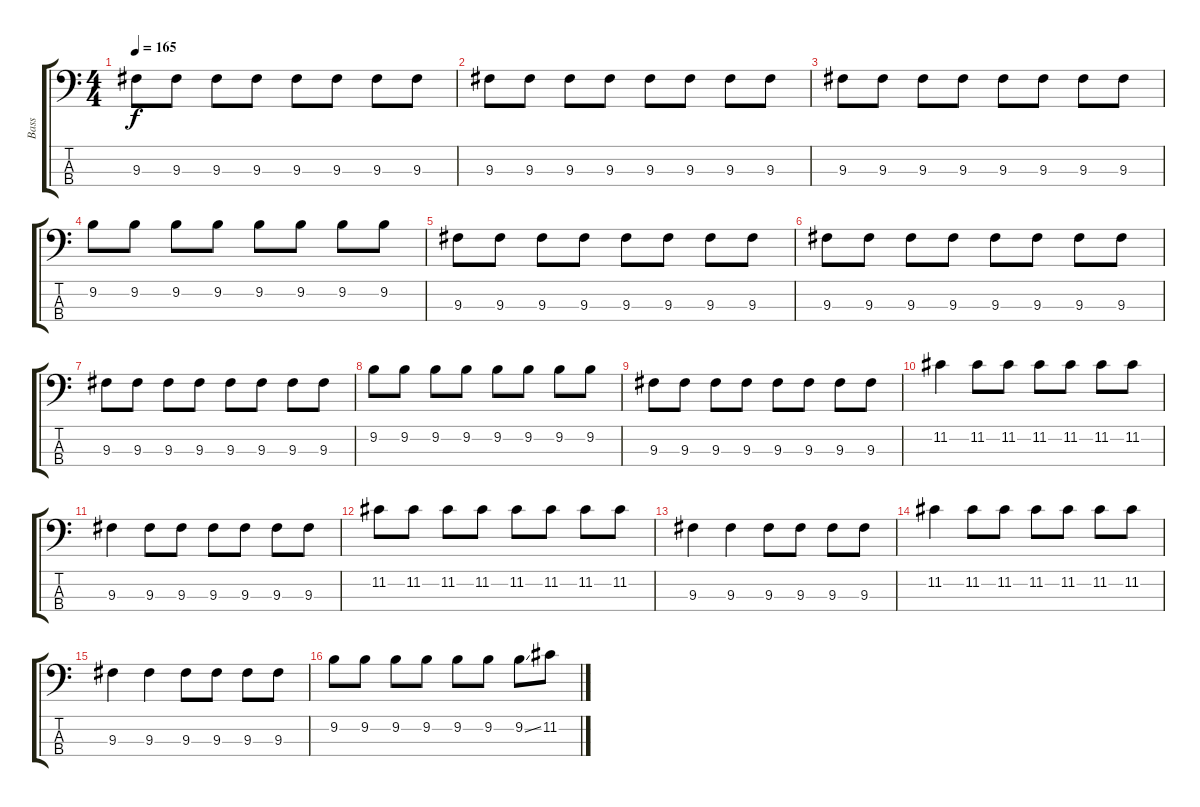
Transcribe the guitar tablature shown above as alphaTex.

\track ("Bass" "Bass") {instrument electricbasspick}
\staff {score tabs}
\tuning (G2 D2 A1 E1) {hide}
\ts (4 4)
\tempo 165
\clef f4
\ks c
9.3.8{dy f} 9.3.8 9.3.8 9.3.8 9.3.8 9.3.8 9.3.8 9.3.8 |
9.3.8 9.3.8 9.3.8 9.3.8 9.3.8 9.3.8 9.3.8 9.3.8 |
9.3.8 9.3.8 9.3.8 9.3.8 9.3.8 9.3.8 9.3.8 9.3.8 |
9.2.8 9.2.8 9.2.8 9.2.8 9.2.8 9.2.8 9.2.8 9.2.8 |
9.3.8 9.3.8 9.3.8 9.3.8 9.3.8 9.3.8 9.3.8 9.3.8 |
9.3.8 9.3.8 9.3.8 9.3.8 9.3.8 9.3.8 9.3.8 9.3.8 |
9.3.8 9.3.8 9.3.8 9.3.8 9.3.8 9.3.8 9.3.8 9.3.8 |
9.2.8 9.2.8 9.2.8 9.2.8 9.2.8 9.2.8 9.2.8 9.2.8 |
9.3.8 9.3.8 9.3.8 9.3.8 9.3.8 9.3.8 9.3.8 9.3.8 |
11.2.4 11.2.8 11.2.8 11.2.8 11.2.8 11.2.8 11.2.8 |
9.3.4 9.3.8 9.3.8 9.3.8 9.3.8 9.3.8 9.3.8 |
11.2.8 11.2.8 11.2.8 11.2.8 11.2.8 11.2.8 11.2.8 11.2.8 |
9.3.4 9.3.4 9.3.8 9.3.8 9.3.8 9.3.8 |
11.2.4 11.2.8 11.2.8 11.2.8 11.2.8 11.2.8 11.2.8 |
9.3.4 9.3.4 9.3.8 9.3.8 9.3.8 9.3.8 |
9.2.8 9.2.8 9.2.8 9.2.8 9.2.8 9.2.8 9.2{ss}.8 11.2.8
